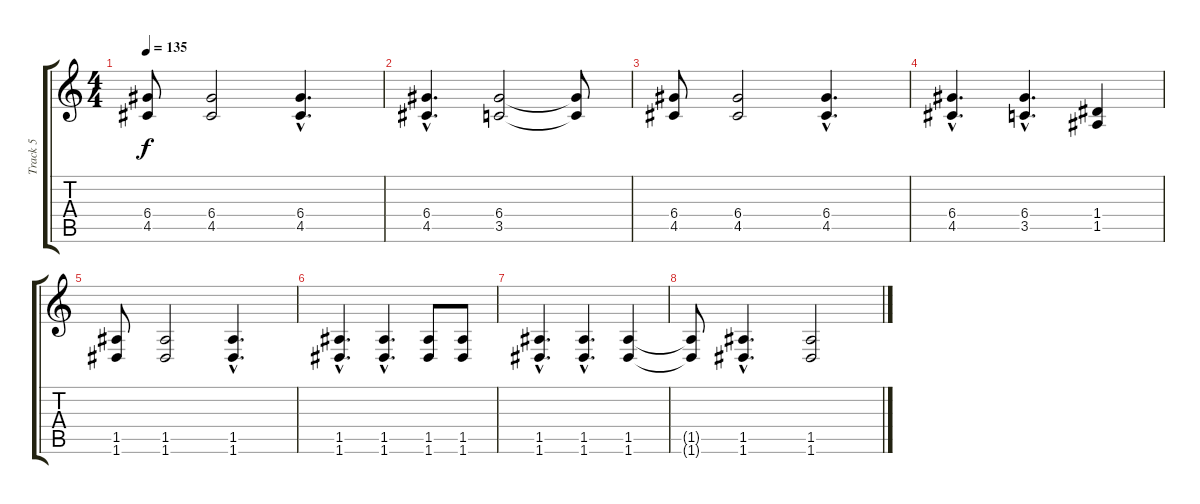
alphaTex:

\track ("Track 5" "Track 5") {instrument electricguitarjazz}
\staff {score tabs}
\tuning (E4 B3 G3 D3 A2 D2) {hide}
\ts (4 4)
\tempo 135
\clef g2
\ks c
(6.4 4.5).8{dy f} (6.4 4.5).2 (6.4{hac} 4.5{hac}).4{d} |
(6.4{hac} 4.5{hac}).4{d} (6.4 3.5).2 (6.4{t} 3.5{t}).8 |
(6.4 4.5).8 (6.4 4.5).2 (6.4{hac} 4.5{hac}).4{d} |
(6.4{hac} 4.5{hac}).4{d} (6.4{hac} 3.5{hac}).4{d} (1.4 1.5).4 |
(1.5 1.6).8 (1.5 1.6).2 (1.5{hac} 1.6{hac}).4{d} |
(1.5{hac} 1.6{hac}).4{d} (1.5{hac} 1.6{hac}).4{d} (1.5 1.6).8 (1.5 1.6).8 |
(1.5{hac} 1.6{hac}).4{d} (1.5{hac} 1.6{hac}).4{d} (1.5 1.6).4 |
(1.5{t} 1.6{t}).8 (1.5{hac} 1.6{hac}).4{d} (1.5 1.6).2
